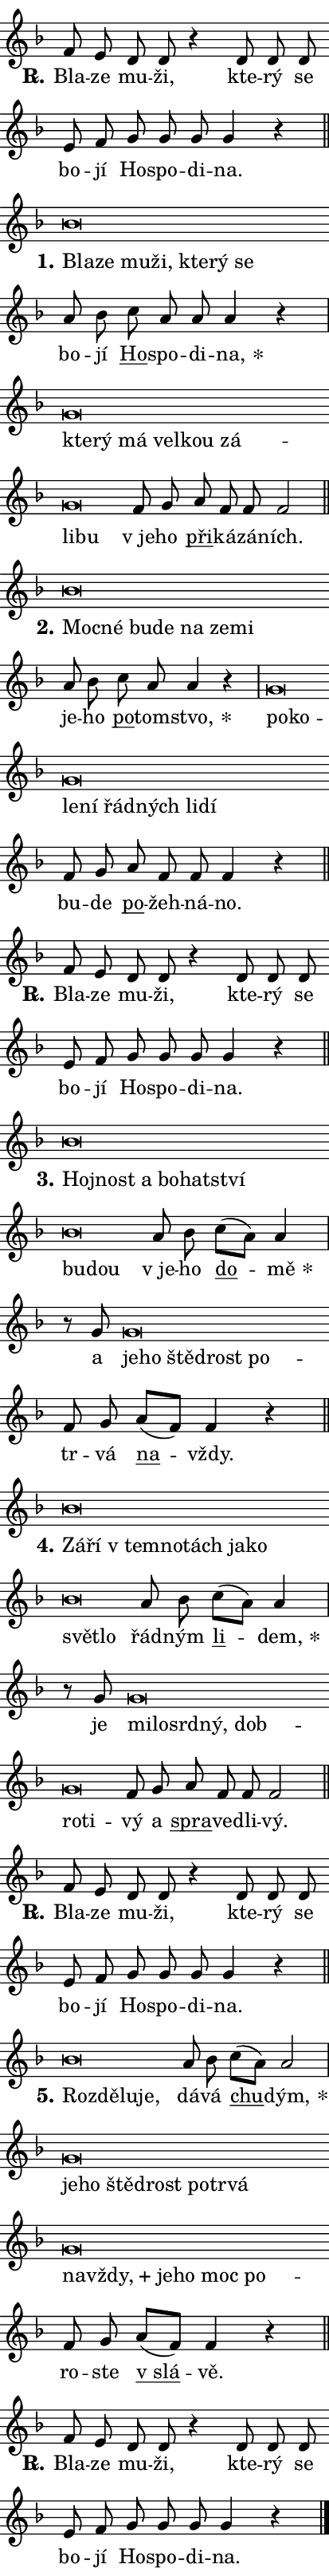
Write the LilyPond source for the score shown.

\version "2.22.1"
\header { tagline = "" }
\paper {
  indent = 0\cm
  top-margin = 0\cm
  right-margin = 0\cm
  bottom-margin = 0\cm
  left-margin = 0\cm
  paper-width = 7\cm
  page-breaking = #ly:one-page-breaking
  system-system-spacing.basic-distance = #11
  score-system-spacing.basic-distance = #11.3
  ragged-last = ##f
}


%% Author: Thomas Morley
%% https://lists.gnu.org/archive/html/lilypond-user/2020-05/msg00002.html
#(define (line-position grob)
"Returns position of @var[grob} in current system:
   @code{'start}, if at first time-step
   @code{'end}, if at last time-step
   @code{'middle} otherwise
"
  (let* ((col (ly:item-get-column grob))
         (ln (ly:grob-object col 'left-neighbor))
         (rn (ly:grob-object col 'right-neighbor))
         (col-to-check-left (if (ly:grob? ln) ln col))
         (col-to-check-right (if (ly:grob? rn) rn col))
         (break-dir-left
           (and
             (ly:grob-property col-to-check-left 'non-musical #f)
             (ly:item-break-dir col-to-check-left)))
         (break-dir-right
           (and
             (ly:grob-property col-to-check-right 'non-musical #f)
             (ly:item-break-dir col-to-check-right))))
        (cond ((eqv? 1 break-dir-left) 'start)
              ((eqv? -1 break-dir-right) 'end)
              (else 'middle))))

#(define (tranparent-at-line-position vctor)
  (lambda (grob)
  "Relying on @code{line-position} select the relevant enry from @var{vctor}.
Used to determine transparency,"
    (case (line-position grob)
      ((end) (not (vector-ref vctor 0)))
      ((middle) (not (vector-ref vctor 1)))
      ((start) (not (vector-ref vctor 2))))))

noteHeadBreakVisibility =
#(define-music-function (break-visibility)(vector?)
"Makes @code{NoteHead}s transparent relying on @var{break-visibility}"
#{
  \override NoteHead.transparent =
    #(tranparent-at-line-position break-visibility)
#})

#(define delete-ledgers-for-transparent-note-heads
  (lambda (grob)
    "Reads whether a @code{NoteHead} is transparent.
If so this @code{NoteHead} is removed from @code{'note-heads} from
@var{grob}, which is supposed to be @code{LedgerLineSpanner}.
As a result ledgers are not printed for this @code{NoteHead}"
    (let* ((nhds-array (ly:grob-object grob 'note-heads))
           (nhds-list
             (if (ly:grob-array? nhds-array)
                 (ly:grob-array->list nhds-array)
                 '()))
           ;; Relies on the transparent-property being done before
           ;; Staff.LedgerLineSpanner.after-line-breaking is executed.
           ;; This is fragile ...
           (to-keep
             (remove
               (lambda (nhd)
                 (ly:grob-property nhd 'transparent #f))
               nhds-list)))
      ;; TODO find a better method to iterate over grob-arrays, similiar
      ;; to filter/remove etc for lists
      ;; For now rebuilt from scratch
      (set! (ly:grob-object grob 'note-heads)  '())
      (for-each
        (lambda (nhd)
          (ly:pointer-group-interface::add-grob grob 'note-heads nhd))
        to-keep))))

hideNotes = {
  \noteHeadBreakVisibility #begin-of-line-visible
}
unHideNotes = {
  \noteHeadBreakVisibility #all-visible
}

% work-around for resetting accidentals
% https://lilypond.org/doc/v2.23/Documentation/notation/displaying-rhythms#unmetered-music
cadenzaMeasure = {
  \cadenzaOff
  \partial 1024 s1024
  \cadenzaOn
}

#(define-markup-command (accent layout props text) (markup?)
  "Underline accented syllable"
  (interpret-markup layout props
    #{\markup \override #'(offset . 4.3) \underline { #text }#}))

responsum = \markup \concat {
  "R" \hspace #-1.05 \path #0.1 #'((moveto 0 0.07) (lineto 0.9 0.8)) \hspace #0.05 "."
}

\layout {
    \context {
        \Staff
        \remove "Time_signature_engraver"
        \override LedgerLineSpanner.after-line-breaking = #delete-ledgers-for-transparent-note-heads
    }
    \context {
        \Voice {
            \override NoteHead.output-attributes = #'((class . "notehead"))
            \override Hairpin.height = #0.55
        }
    }
    \context {
        \Lyrics {
            \override StanzaNumber.output-attributes = #'((class . "stanzanumber"))
            \override LyricSpace.minimum-distance = #0.9
            \override LyricText.font-name = #"TeX Gyre Schola"
            \override LyricText.font-size = 1
            \override StanzaNumber.font-name = #"TeX Gyre Schola Bold"
            \override StanzaNumber.font-size = 1
        }
    }
}

% magnetic-lyrics.ily
%
%   written by
%     Jean Abou Samra <jean@abou-samra.fr>
%     Werner Lemberg <wl@gnu.org>
%
%   adapted by
%     Jiri Hon <jiri.hon@gmail.com>
%
% Version 2022-Apr-15

% https://www.mail-archive.com/lilypond-user@gnu.org/msg149350.html

#(define (Left_hyphen_pointer_engraver context)
   "Collect syllable-hyphen-syllable occurrences in lyrics and store
them in properties.  This engraver only looks to the left.  For
example, if the lyrics input is @code{foo -- bar}, it does the
following.

@itemize @bullet
@item
Set the @code{text} property of the @code{LyricHyphen} grob between
@q{foo} and @q{bar} to @code{foo}.

@item
Set the @code{left-hyphen} property of the @code{LyricText} grob with
text @q{foo} to the @code{LyricHyphen} grob between @q{foo} and
@q{bar}.
@end itemize

Use this auxiliary engraver in combination with the
@code{lyric-@/text::@/apply-@/magnetic-@/offset!} hook."
   (let ((hyphen #f)
         (text #f))
     (make-engraver
      (acknowledgers
       ((lyric-syllable-interface engraver grob source-engraver)
        (set! text grob)))
      (end-acknowledgers
       ((lyric-hyphen-interface engraver grob source-engraver)
        ;(when (not (grob::has-interface grob 'lyric-space-interface))
          (set! hyphen grob)));)
      ((stop-translation-timestep engraver)
       (when (and text hyphen)
         (ly:grob-set-object! text 'left-hyphen hyphen))
       (set! text #f)
       (set! hyphen #f)))))

#(define (lyric-text::apply-magnetic-offset! grob)
   "If the space between two syllables is less than the value in
property @code{LyricText@/.details@/.squash-threshold}, move the right
syllable to the left so that it gets concatenated with the left
syllable.

Use this function as a hook for
@code{LyricText@/.after-@/line-@/breaking} if the
@code{Left_@/hyphen_@/pointer_@/engraver} is active."
   (let ((hyphen (ly:grob-object grob 'left-hyphen #f)))
     (when hyphen
       (let ((left-text (ly:spanner-bound hyphen LEFT)))
         (when (grob::has-interface left-text 'lyric-syllable-interface)
           (let* ((common (ly:grob-common-refpoint grob left-text X))
                  (this-x-ext (ly:grob-extent grob common X))
                  (left-x-ext
                   (begin
                     ;; Trigger magnetism for left-text.
                     (ly:grob-property left-text 'after-line-breaking)
                     (ly:grob-extent left-text common X)))
                  ;; `delta` is the gap width between two syllables.
                  (delta (- (interval-start this-x-ext)
                            (interval-end left-x-ext)))
                  (details (ly:grob-property grob 'details))
                  (threshold (assoc-get 'squash-threshold details 0.2)))
             (when (< delta threshold)
               (let* (;; We have to manipulate the input text so that
                      ;; ligatures crossing syllable boundaries are not
                      ;; disabled.  For languages based on the Latin
                      ;; script this is essentially a beautification.
                      ;; However, for non-Western scripts it can be a
                      ;; necessity.
                      (lt (ly:grob-property left-text 'text))
                      (rt (ly:grob-property grob 'text))
                      (is-space (grob::has-interface hyphen 'lyric-space-interface))
                      (space (if is-space " " ""))
                      (space-markup (grob-interpret-markup grob " "))
                      (space-size (interval-length (ly:stencil-extent space-markup X)))
                      (extra-delta (if is-space space-size 0))
                      ;; Append new syllable.
                      (ltrt-space (if (and (string? lt) (string? rt))
                                (string-append lt space rt)
                                (make-concat-markup (list lt space rt))))
                      ;; Right-align `ltrt` to the right side.
                      (ltrt-space-markup (grob-interpret-markup
                               grob
                               (make-translate-markup
                                (cons (interval-length this-x-ext) 0)
                                (make-right-align-markup ltrt-space)))))
                 (begin
                   ;; Don't print `left-text`.
                   (ly:grob-set-property! left-text 'stencil #f)
                   ;; Set text and stencil (which holds all collected
                   ;; syllables so far) and shift it to the left.
                   (ly:grob-set-property! grob 'text ltrt-space)
                   (ly:grob-set-property! grob 'stencil ltrt-space-markup)
                   (ly:grob-translate-axis! grob (- (- delta extra-delta)) X))))))))))


#(define (lyric-hyphen::displace-bounds-first grob)
   ;; Make very sure this callback isn't triggered too early.
   (let ((left (ly:spanner-bound grob LEFT))
         (right (ly:spanner-bound grob RIGHT)))
     (ly:grob-property left 'after-line-breaking)
     (ly:grob-property right 'after-line-breaking)
     (ly:lyric-hyphen::print grob)))

squashThreshold = #0.4

\layout {
  \context {
    \Lyrics
    \consists #Left_hyphen_pointer_engraver
    \override LyricText.after-line-breaking =
      #lyric-text::apply-magnetic-offset!
    \override LyricHyphen.stencil = #lyric-hyphen::displace-bounds-first
    \override LyricText.details.squash-threshold = \squashThreshold
    \override LyricHyphen.minimum-distance = 0
    \override LyricHyphen.minimum-length = \squashThreshold
  }
}

squash = \override LyricText.details.squash-threshold = 9999
unSquash = \override LyricText.details.squash-threshold = \squashThreshold

left = \override LyricText.self-alignment-X = #LEFT
unLeft = \revert LyricText.self-alignment-X

starOffset = #(lambda (grob) 
                (let ((x_offset (ly:self-alignment-interface::aligned-on-x-parent grob)))
                  (if (= x_offset 0) 0 (+ x_offset 1.2))))

star = #(define-music-function (syllable)(string?)
"Append star separator at the end of a syllable"
#{
  \once \override LyricText.X-offset = #starOffset
  \lyricmode { \markup {
    #syllable
    \override #'((font-name . "TeX Gyre Schola Bold")) \hspace #0.2 \lower #0.65 \larger "*"
  } }
#})

starAccent = #(define-music-function (syllable)(string?)
"Append star separator at the end of a syllable and make accent"
#{
  \once \override LyricText.X-offset = #starOffset
  \lyricmode { \markup {
    \accent #syllable
    \override #'((font-name . "TeX Gyre Schola Bold")) \hspace #0.2 \lower #0.65 \larger "*"
  } }
#})

breath = #(define-music-function (syllable)(string?)
"Append breathing indicator at the end of a syllable"
#{
  \lyricmode { \markup { #syllable "+" } }
#})

optionalBreath = #(define-music-function (syllable)(string?)
"Append optional breathing indicator at the end of a syllable"
#{
  \lyricmode { \markup { #syllable "(+)" } }
#})


\score {
    <<
        \new Voice = "melody" { \cadenzaOn \key f \major \relative { f'8 e d d r4 \bar "" d8 d d \bar "" e f \bar "" g g g g4 r \cadenzaMeasure \bar "||" \break } }
        \new Lyrics \lyricsto "melody" { \lyricmode { \set stanza = \responsum
Bla -- ze mu -- ži, kte -- rý se bo -- jí Ho -- spo -- di -- na. } }
    >>
    \layout {}
}

\score {
    <<
        \new Voice = "melody" { \cadenzaOn \key f \major \relative { bes'\breve*1/16 \hideNotes \breve*1/16 \bar "" \breve*1/16 \bar "" \breve*1/16 \bar "" \breve*1/16 \bar "" \breve*1/16 \breve*1/16 \bar "" \unHideNotes a8 bes \bar "" c a a a4 r \cadenzaMeasure \bar "|" g\breve*1/16 \hideNotes \breve*1/16 \bar "" \breve*1/16 \bar "" \breve*1/16 \bar "" \breve*1/16 \bar "" \breve*1/16 \bar "" \breve*1/16 \breve*1/16 \bar "" \unHideNotes f8 g \bar "" a f f f2 \cadenzaMeasure \bar "||" \break } }
        \new Lyrics \lyricsto "melody" { \lyricmode { \set stanza = "1."
\left Bla -- \squash ze mu -- ži, kte -- rý se \unLeft \unSquash bo -- jí \markup \accent Ho -- spo -- di -- \star na, \left kte -- \squash rý má vel -- kou zá -- li -- bu \unLeft \unSquash "v je" -- ho \markup \accent při -- ká -- zá -- ních. } }
    >>
    \layout {}
}

\score {
    <<
        \new Voice = "melody" { \cadenzaOn \key f \major \relative { bes'\breve*1/16 \hideNotes \breve*1/16 \bar "" \breve*1/16 \bar "" \breve*1/16 \bar "" \breve*1/16 \bar "" \breve*1/16 \breve*1/16 \bar "" \unHideNotes a8 bes \bar "" c a a4 r \cadenzaMeasure \bar "|" g\breve*1/16 \hideNotes \breve*1/16 \bar "" \breve*1/16 \bar "" \breve*1/16 \bar "" \breve*1/16 \bar "" \breve*1/16 \bar "" \breve*1/16 \breve*1/16 \bar "" \unHideNotes f8 g \bar "" a f f f4 r \cadenzaMeasure \bar "||" \break } }
        \new Lyrics \lyricsto "melody" { \lyricmode { \set stanza = "2."
\left Moc -- \squash né bu -- de na ze -- mi \unLeft \unSquash je -- ho \markup \accent po -- tom -- \star stvo, \left po -- \squash ko -- le -- ní řád -- ných li -- dí \unLeft \unSquash bu -- de \markup \accent po -- žeh -- ná -- no. } }
    >>
    \layout {}
}

\score {
    <<
        \new Voice = "melody" { \cadenzaOn \key f \major \relative { f'8 e d d r4 \bar "" d8 d d \bar "" e f \bar "" g g g g4 r \cadenzaMeasure \bar "||" \break } }
        \new Lyrics \lyricsto "melody" { \lyricmode { \set stanza = \responsum
Bla -- ze mu -- ži, kte -- rý se bo -- jí Ho -- spo -- di -- na. } }
    >>
    \layout {}
}

\score {
    <<
        \new Voice = "melody" { \cadenzaOn \key f \major \relative { bes'\breve*1/16 \hideNotes \breve*1/16 \bar "" \breve*1/16 \bar "" \breve*1/16 \bar "" \breve*1/16 \bar "" \breve*1/16 \bar "" \breve*1/16 \breve*1/16 \bar "" \unHideNotes a8 bes \bar "" c[( a)] a4 \cadenzaMeasure \bar "|" r8 g8 g\breve*1/16 \hideNotes \breve*1/16 \bar "" \breve*1/16 \bar "" \breve*1/16 \breve*1/16 \bar "" \unHideNotes f8 g \bar "" a[( f)] f4 r \cadenzaMeasure \bar "||" \break } }
        \new Lyrics \lyricsto "melody" { \lyricmode { \set stanza = "3."
\left Hoj -- \squash nost a bo -- hat -- ství bu -- dou \unLeft \unSquash "v je" -- ho \markup \accent do -- \star mě a \left je -- \squash ho ště -- drost po -- \unLeft \unSquash tr -- vá \markup \accent na -- vždy. } }
    >>
    \layout {}
}

\score {
    <<
        \new Voice = "melody" { \cadenzaOn \key f \major \relative { bes'\breve*1/16 \hideNotes \breve*1/16 \bar "" \breve*1/16 \bar "" \breve*1/16 \bar "" \breve*1/16 \bar "" \breve*1/16 \bar "" \breve*1/16 \bar "" \breve*1/16 \breve*1/16 \bar "" \unHideNotes a8 bes \bar "" c[( a)] a4 \cadenzaMeasure \bar "|" r8 g8 g\breve*1/16 \hideNotes \breve*1/16 \bar "" \breve*1/16 \bar "" \breve*1/16 \bar "" \breve*1/16 \bar "" \breve*1/16 \breve*1/16 \bar "" \unHideNotes f8 g \bar "" a f f f2 \cadenzaMeasure \bar "||" \break } }
        \new Lyrics \lyricsto "melody" { \lyricmode { \set stanza = "4."
\left Zá -- \squash ří "v tem" -- no -- tách ja -- ko svět -- lo \unLeft \unSquash řád -- ným \markup \accent li -- \star dem, je \left mi -- \squash lo -- srd -- ný, dob -- ro -- ti -- \unLeft \unSquash vý a \markup \accent spra -- ve -- dli -- vý. } }
    >>
    \layout {}
}

\score {
    <<
        \new Voice = "melody" { \cadenzaOn \key f \major \relative { f'8 e d d r4 \bar "" d8 d d \bar "" e f \bar "" g g g g4 r \cadenzaMeasure \bar "||" \break } }
        \new Lyrics \lyricsto "melody" { \lyricmode { \set stanza = \responsum
Bla -- ze mu -- ži, kte -- rý se bo -- jí Ho -- spo -- di -- na. } }
    >>
    \layout {}
}

\score {
    <<
        \new Voice = "melody" { \cadenzaOn \key f \major \relative { bes'\breve*1/16 \hideNotes \breve*1/16 \bar "" \breve*1/16 \breve*1/16 \bar "" \unHideNotes a8 bes \bar "" c[( a)] a2 \cadenzaMeasure \bar "|" g\breve*1/16 \hideNotes \breve*1/16 \bar "" \breve*1/16 \bar "" \breve*1/16 \bar "" \breve*1/16 \bar "" \breve*1/16 \bar "" \breve*1/16 \bar "" \breve*1/16 \bar "" \breve*1/16 \bar "" \breve*1/16 \bar "" \breve*1/16 \bar "" \breve*1/16 \breve*1/16 \bar "" \unHideNotes f8 g \bar "" a[( f)] f4 r \cadenzaMeasure \bar "||" \break } }
        \new Lyrics \lyricsto "melody" { \lyricmode { \set stanza = "5."
\left Roz -- \squash dě -- lu -- je, \unLeft \unSquash dá -- vá \markup \accent chu -- \star dým, \left je -- \squash ho ště -- drost po -- tr -- vá na -- \breath "vždy," je -- ho moc po -- \unLeft \unSquash ro -- ste \markup \accent "v slá" -- vě. } }
    >>
    \layout {}
}

\score {
    <<
        \new Voice = "melody" { \cadenzaOn \key f \major \relative { f'8 e d d r4 \bar "" d8 d d \bar "" e f \bar "" g g g g4 r \cadenzaMeasure \bar "||" \break } \bar "|." }
        \new Lyrics \lyricsto "melody" { \lyricmode { \set stanza = \responsum
Bla -- ze mu -- ži, kte -- rý se bo -- jí Ho -- spo -- di -- na. } }
    >>
    \layout {}
}
